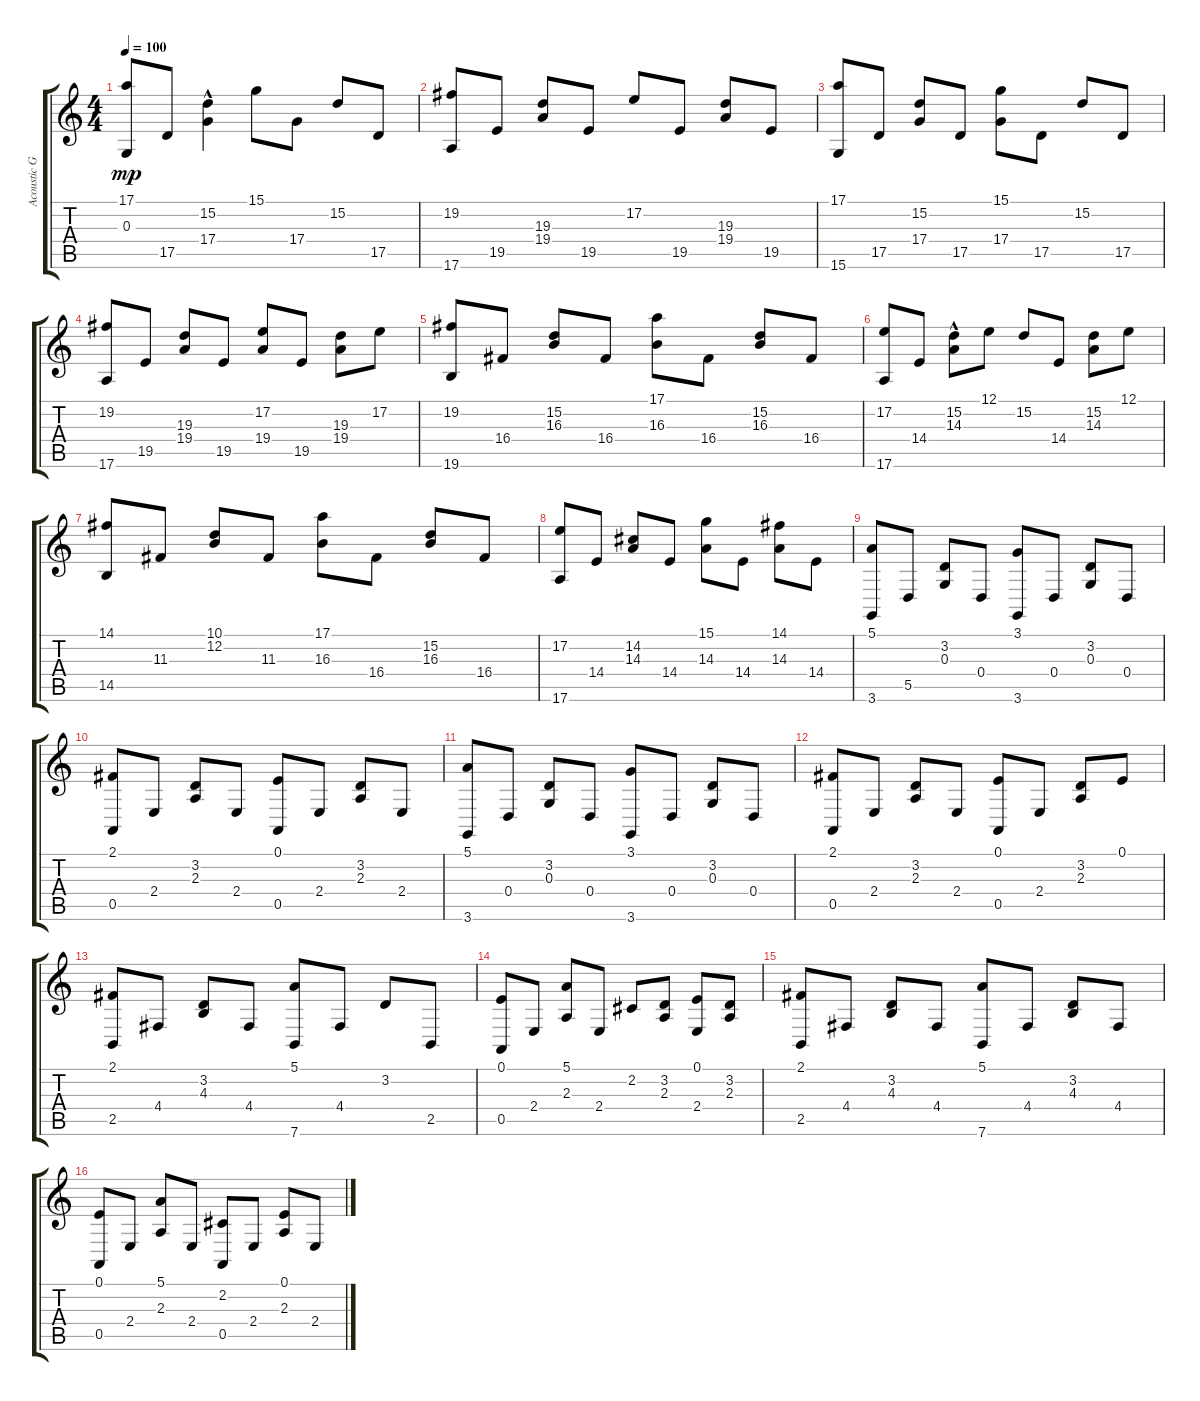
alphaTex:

\track ("Acoustic Grand Piano" "Acoustic G") {instrument acousticgrandpiano}
\staff {score tabs}
\tuning (E4 B3 G3 D3 A2 E2) {hide}
\ts (4 4)
\tempo 100
\clef g2
\ks c
(17.1 0.3).8{dy mp} 17.5.8 (15.2 17.4{hac}).4 15.1.8 17.4.8 15.2.8 17.5.8 |
(19.2 17.6).8 19.5.8 (19.3 19.4).8 19.5.8 17.2.8 19.5.8 (19.3 19.4).8 19.5.8 |
(17.1 15.6).8 17.5.8 (15.2 17.4).8 17.5.8 (15.1 17.4).8 17.5.8 15.2.8 17.5.8 |
(19.2 17.6).8 19.5.8 (19.3 19.4).8 19.5.8 (17.2 19.4).8 19.5.8 (19.3 19.4).8 17.2.8 |
(19.2 19.6).8 16.4.8 (15.2 16.3).8 16.4.8 (17.1 16.3).8 16.4.8 (15.2 16.3).8 16.4.8 |
(17.2 17.6).8 14.4.8 (15.2 14.3{hac}).8 12.1.8 15.2.8 14.4.8 (15.2 14.3).8 12.1.8 |
(14.1 14.5).8 11.3.8 (10.1 12.2).8 11.3.8 (17.1 16.3).8 16.4.8 (15.2 16.3).8 16.4.8 |
(17.2 17.6).8 14.4.8 (14.2 14.3).8 14.4.8 (15.1 14.3).8 14.4.8 (14.1 14.3).8 14.4.8 |
(5.1 3.6).8 5.5.8 (3.2 0.3).8 0.4.8 (3.1 3.6).8 0.4.8 (3.2 0.3).8 0.4.8 |
(2.1 0.5).8 2.4.8 (3.2 2.3).8 2.4.8 (0.1 0.5).8 2.4.8 (3.2 2.3).8 2.4.8 |
(5.1 3.6).8 0.4.8 (3.2 0.3).8 0.4.8 (3.1 3.6).8 0.4.8 (3.2 0.3).8 0.4.8 |
(2.1 0.5).8 2.4.8 (3.2 2.3).8 2.4.8 (0.1 0.5).8 2.4.8 (3.2 2.3).8 0.1.8 |
(2.1 2.5).8 4.4.8 (3.2 4.3).8 4.4.8 (5.1 7.6).8 4.4.8 3.2.8 2.5.8 |
(0.1 0.5).8 2.4.8 (5.1 2.3).8 2.4.8 2.2.8 (3.2 2.3).8 (0.1 2.4).8 (3.2 2.3).8 |
(2.1 2.5).8 4.4.8 (3.2 4.3).8 4.4.8 (5.1 7.6).8 4.4.8 (3.2 4.3).8 4.4.8 |
(0.1 0.5).8 2.4.8 (5.1 2.3).8 2.4.8 (2.2 0.5).8 2.4.8 (0.1 2.3).8 2.4.8
